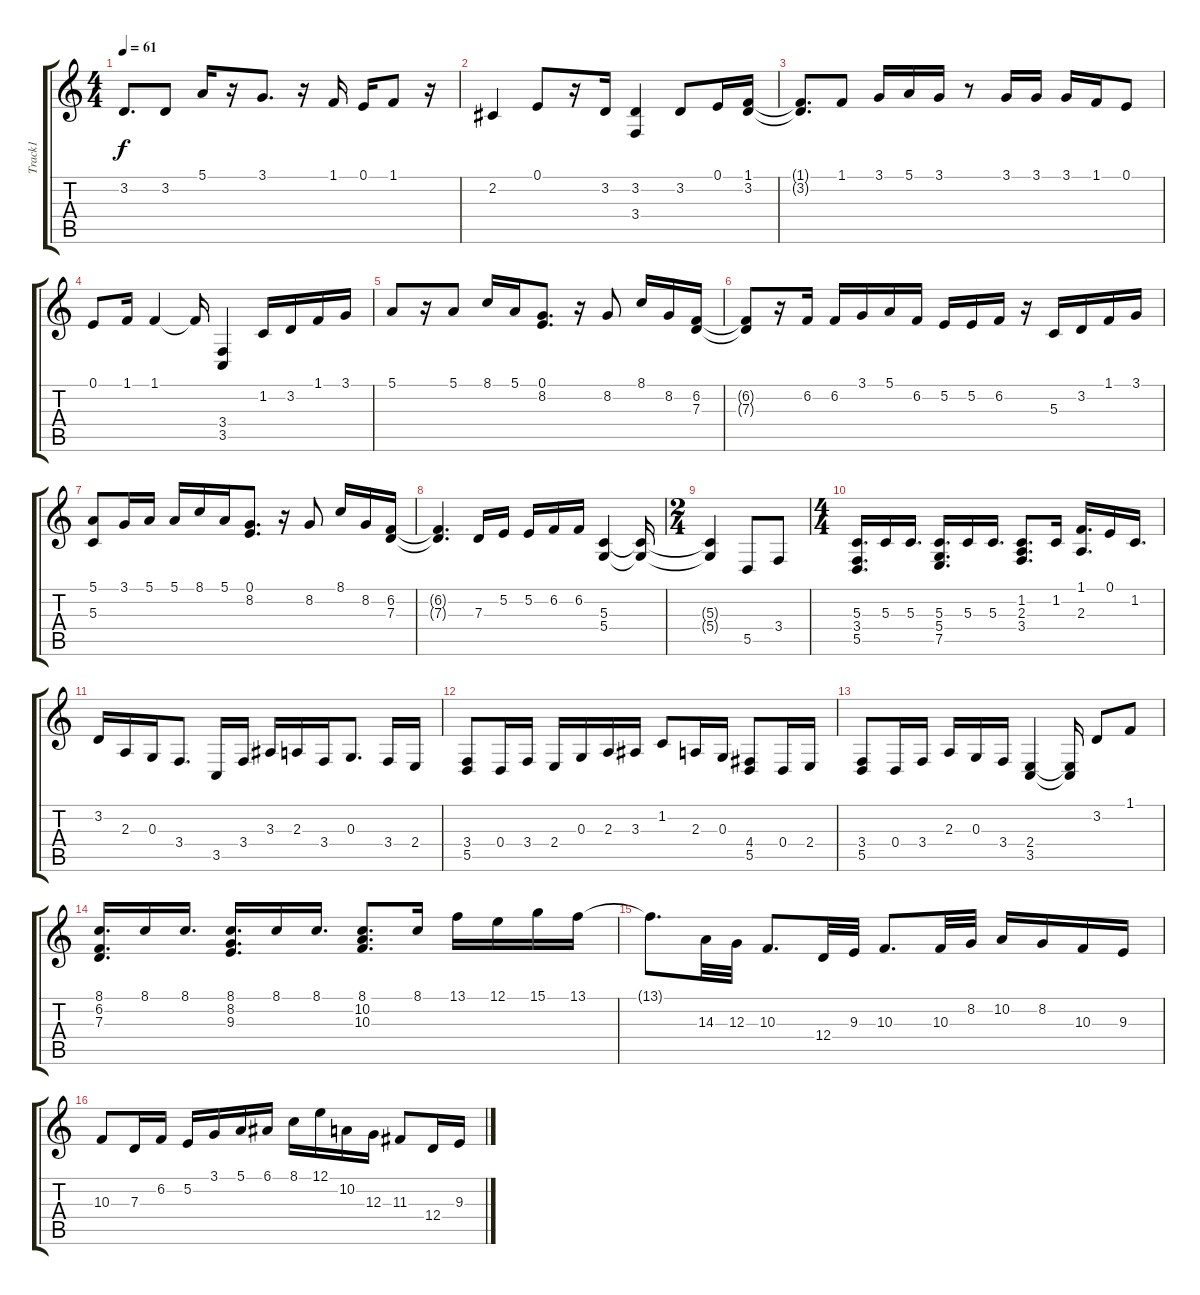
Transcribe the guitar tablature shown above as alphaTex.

\track ("Track1" "Track1") {instrument celesta}
\staff {score tabs}
\tuning (E4 B3 G3 D3 A2 E2) {hide}
\ts (4 4)
\tempo 61
\clef g2
\ks c
3.2{t}.8{d dy f} 3.2.8 5.1.16 r.16 3.1.8{d} r.16 1.1.16 0.1.16 1.1.8 r.16 |
2.2.4 0.1.8 r.16 3.2.16 (3.2 3.4).4 3.2.8 0.1.16 (1.1 3.2).16 |
(1.1{t} 3.2{t}).8{d} 1.1.8 3.1.16 5.1.16 3.1.16 r.8 3.1.16 3.1.16 3.1.16 1.1.16 0.1.8 |
0.1.8 1.1.16 1.1.4 1.1{t}.16 (3.4 3.5).4 1.2.16 3.2.16 1.1.16 3.1.16 |
5.1.8 r.16 5.1.8 8.1.16 5.1.16 (0.1 8.2).8{d} r.16 8.2.8 8.1.16 8.2.16 (6.2 7.3).16 |
(6.2{t} 7.3{t}).8 r.16 6.2.16 6.2.16 3.1.16 5.1.16 6.2.16 5.2.16 5.2.16 6.2.16 r.16 5.3.16 3.2.16 1.1.16 3.1.16 |
(5.1 5.3).8 3.1.16 5.1.16 5.1.16 8.1.16 5.1.16 (0.1 8.2).8{d} r.16 8.2.8 8.1.16 8.2.16 (6.2 7.3).16 |
(6.2{t} 7.3{t}).4{d} 7.3.16 5.2.16 5.2.16 6.2.16 6.2.16 (5.3 5.4).4 (5.3{t} 5.4{t}).16 |
\ts (2 4)
(5.3{t} 5.4{t}).4 5.5.8 3.4.8 |
\ts (4 4)
(5.3 3.4 5.5).16{d} 5.3.16 5.3.16{d} (5.3 5.4 7.5).16{d} 5.3.16 5.3.16{d} (1.2 2.3 3.4).8{d} 1.2.16 (1.1 2.3).16{d} 0.1.16 1.2.16{d} |
3.2.16 2.3.16 0.3.16 3.4.8{d} 3.5.16 3.4.16 3.3.16 2.3.16 3.4.16 0.3.8{d} 3.4.16 2.4.16 |
(3.4 5.5).8 0.4.16 3.4.16 2.4.16 0.3.16 2.3.16 3.3.16 1.2.8 2.3.16 0.3.16 (4.4 5.5).8 0.4.16 2.4.16 |
(3.4 5.5).8 0.4.16 3.4.16 2.3.16 0.3.16 3.4.16 (2.4 3.5).4 (2.4{t} 3.5{t}).16 3.2.8 1.1.8 |
(8.1 6.2 7.3).16{d} 8.1.16 8.1.16{d} (8.1 8.2 9.3).16{d} 8.1.16 8.1.16{d} (8.1 10.2 10.3).8{d} 8.1.16 13.1.16 12.1.16 15.1.16 13.1.16 |
13.1{t}.8{d} 14.3.32 12.3.32 10.3.8{d} 12.4.32 9.3.32 10.3.8{d} 10.3.32 8.2.32 10.2.16 8.2.16 10.3.16 9.3.16 |
10.3.8 7.3.16 6.2.16 5.2.16 3.1.16 5.1.16 6.1.16 8.1.16 12.1.16 10.2.16 12.3.16 11.3.8 12.4.16 9.3.16
